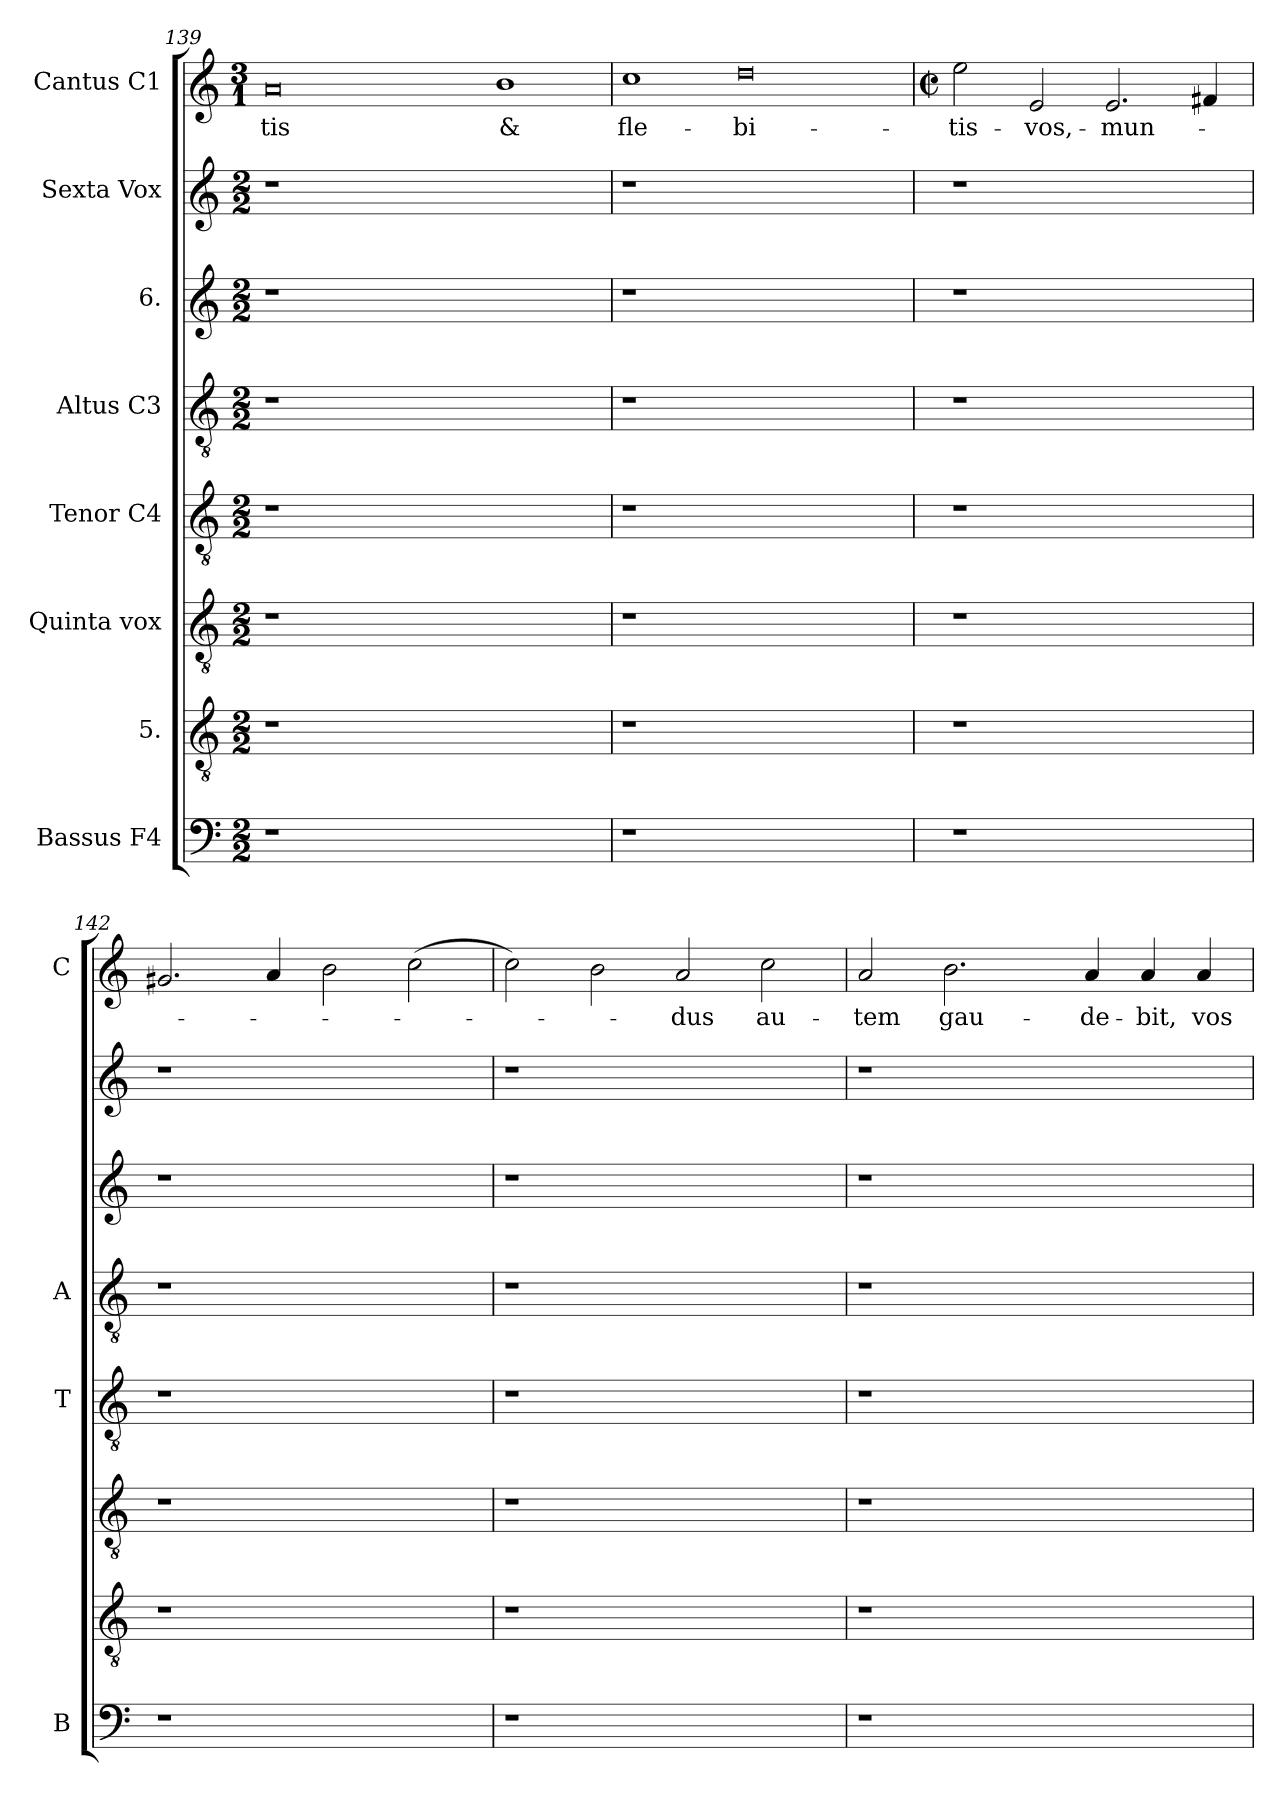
**kern	**kern	**kern	**kern	**kern	**kern	**kern	**kern	**text
*part8	*part7	*part6	*part5	*part4	*part3	*part2	*part1	*part1
*staff8	*staff7	*staff6	*staff5	*staff4	*staff3	*staff2	*staff1	*staff1
*I"Bassus F4	*I"5.	*I"Quinta vox	*I"Tenor C4	*I"Altus C3	*I"6.	*I"Sexta Vox	*I"Cantus C1	*
*I'B	*	*	*I'T	*I'A	*	*	*I'C	*
*clefF4	*clefGv2	*clefGv2	*clefGv2	*clefGv2	*clefG2	*clefG2	*clefG2	*
*k[]	*k[]	*k[]	*k[]	*k[]	*k[]	*k[]	*k[]	*
*C:	*C:	*C:	*C:	*C:	*C:	*C:	*C:	*
*M2/2	*M2/2	*M2/2	*M2/2	*M2/2	*M2/2	*M2/2	*M3/1	*
=139	=139	=139	=139	=139	=139	=139	=139	=139
!	!	!	!	!	!	!	!	!LO:LY:b
1r	1r	1r	1r	1r	1r	1r	0a	-tis
0ryy	0ryy	0ryy	0ryy	0ryy	0ryy	0ryy	.	.
!	!	!	!	!	!	!	!	!LO:LY:b
.	.	.	.	.	.	.	1b	&
=140	=140	=140	=140	=140	=140	=140	=140	=140
!	!	!	!	!	!	!	!	!LO:LY:b
1r	1r	1r	1r	1r	1r	1r	1cc	fle-
!	!	!	!	!	!	!	!	!LO:LY:b
0ryy	0ryy	0ryy	0ryy	0ryy	0ryy	0ryy	0dd	-bi-
!!LO:LB:g=z
=141	=141	=141	=141	=141	=141	=141	=141	=141
*	*	*	*	*	*	*	*M2/2	*
*	*	*	*	*	*	*	*met(c|)	*
!	!	!	!	!	!	!	!	!LO:LY:b
1r	1r	1r	1r	1r	1r	1r	2ee\	-tis-
!	!	!	!	!	!	!	!	!LO:LY:b
.	.	.	.	.	.	.	2e/	-vos,-
!	!	!	!	!	!	!	!	!LO:LY:b
1ryy	1ryy	1ryy	1ryy	1ryy	1ryy	1ryy	2.e/	-mun-
.	.	.	.	.	.	.	4f#X/	.
=142	=142	=142	=142	=142	=142	=142	=142	=142
1r	1r	1r	1r	1r	1r	1r	2.g#X/	.
.	.	.	.	.	.	.	4a/	.
1ryy	1ryy	1ryy	1ryy	1ryy	1ryy	1ryy	2b\	.
.	.	.	.	.	.	.	(>2cc\	.
=143	=143	=143	=143	=143	=143	=143	=143	=143
1r	1r	1r	1r	1r	1r	1r	2cc\)	.
.	.	.	.	.	.	.	2b\	.
!	!	!	!	!	!	!	!	!LO:LY:b
1ryy	1ryy	1ryy	1ryy	1ryy	1ryy	1ryy	2a/	-dus
!	!	!	!	!	!	!	!	!LO:LY:b
.	.	.	.	.	.	.	2cc\	au-
=144	=144	=144	=144	=144	=144	=144	=144	=144
!	!	!	!	!	!	!	!	!LO:LY:b
1r	1r	1r	1r	1r	1r	1r	2a/	-tem
!	!	!	!	!	!	!	!	!LO:LY:b
.	.	.	.	.	.	.	2.b\	gau-
1ryy	1ryy	1ryy	1ryy	1ryy	1ryy	1ryy	.	.
!	!	!	!	!	!	!	!	!LO:LY:b
.	.	.	.	.	.	.	4a/	-de-
!	!	!	!	!	!	!	!	!LO:LY:b
.	.	.	.	.	.	.	4a/	-bit,
!	!	!	!	!	!	!	!	!LO:LY:b:rj
.	.	.	.	.	.	.	4a/	vos
=	=	=	=	=	=	=	=	=
*-	*-	*-	*-	*-	*-	*-	*-	*-
